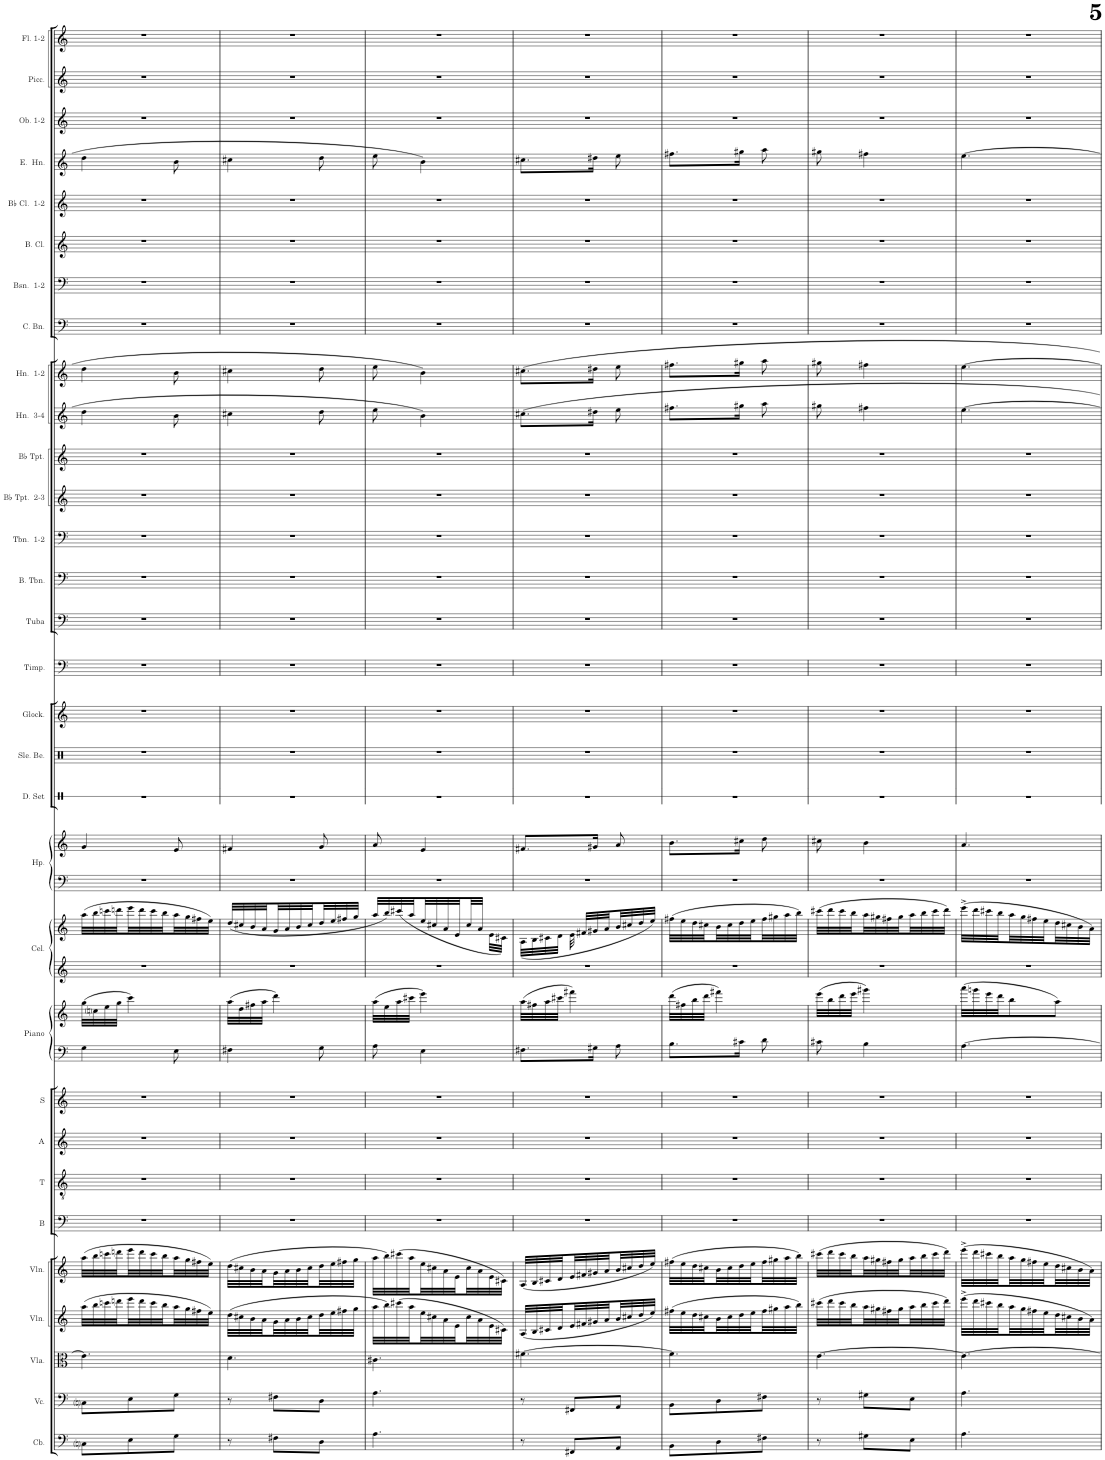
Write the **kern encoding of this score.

**kern	**kern	**kern	**kern	**kern	**kern	**kern	**kern	**kern	**kern	**kern	**kern	**kern	**kern	**kern	**kern	**kern	**kern	**kern	**kern	**kern	**kern	**kern	**kern	**kern	**kern	**kern	**kern	**kern	**kern	**kern	**kern	**kern	**kern
*part31	*part30	*part29	*part28	*part27	*part26	*part25	*part24	*part23	*part22	*part22	*part21	*part21	*part20	*part20	*part19	*part18	*part17	*part16	*part15	*part14	*part13	*part12	*part11	*part10	*part9	*part8	*part7	*part6	*part5	*part4	*part3	*part2	*part1
*staff34	*staff33	*staff32	*staff31	*staff30	*staff29	*staff28	*staff27	*staff26	*staff25	*staff24	*staff23	*staff22	*staff21	*staff20	*staff19	*staff18	*staff17	*staff16	*staff15	*staff14	*staff13	*staff12	*staff11	*staff10	*staff9	*staff8	*staff7	*staff6	*staff5	*staff4	*staff3	*staff2	*staff1
*I"Contrabass	*I"Violoncello	*I"Viola	*I"Violin	*I"Violin	*I"Bass	*I"Tenor	*I"Alto	*I"Soprano	*I"Piano	*	*I"Celesta	*	*I"Harp	*	*I"Percussion	*I"Percussion	*I"Percussion	*I"Timpani	*I"Tuba	*I"Bass Trombone	*I"Trombone 1-2	*I"Trumpet in Bb 2-3	*I"Trumpet in Bb	*I"Horn in F 3-4	*I"Horn in F 1-2	*I"Contrabassoon	*I"Bassoon 1-2	*I"Bass Clarinet	*I"Clarinet in Bb 1-2	*I"English Horn	*I"Oboe 1-2	*I"Flute 3-Picc.	*I"Flute 1-2
*I'Cb.	*I'Vc.	*I'Vla.	*I'Vln.	*I'Vln.	*I'B	*I'T	*I'A	*I'S	*I'Piano	*	*I'Cel.	*	*I'Hp.	*	*I'Perc.	*I'Perc.	*I'Perc.	*I'Timp.	*I'Tuba	*I'B. Tbn.	*I'Tbn.  1-2	*	*	*I'Hn.  3-4	*I'Hn.  1-2	*I'C. Bn.	*I'Bsn.  1-2	*I'B. Cl.	*	*I'E.  Hn.	*I'Ob. 1-2	*I'Picc.	*I'Fl. 1-2
!!LO:PB:g=z
*clefF4	*clefF4	*clefC3	*clefG2	*clefG2	*clefF4	*clefGv2	*clefG2	*clefG2	*clefF4	*clefG2	*clefG2	*clefG2	*clefF4	*clefG2	*clefX	*clefX	*clefG2	*clefF4	*clefF4	*clefF4	*clefF4	*clefG2	*clefG2	*clefG2	*clefG2	*clefF4	*clefF4	*clefG2	*clefG2	*clefG2	*clefG2	*clefG2	*clefG2
*Trd7c12	*	*	*	*	*	*	*	*	*	*	*Trd-7c-12	*Trd-7c-12	*	*	*	*	*Trd-14c-24	*	*	*	*	*Trd1c2	*Trd1c2	*Trd4c7	*Trd4c7	*Trd7c12	*	*Trd8c14	*Trd1c2	*Trd4c7	*	*Trd-7c-12	*
*k[]	*k[]	*k[]	*k[]	*k[]	*k[]	*k[]	*k[]	*k[]	*k[]	*k[]	*k[]	*k[]	*k[]	*k[]	*k[]	*k[]	*k[]	*k[]	*k[]	*k[]	*k[]	*k[]	*k[]	*k[]	*k[]	*k[]	*k[]	*k[]	*k[]	*k[]	*k[]	*k[]	*k[]
*M3/8	*M3/8	*M3/8	*M3/8	*M3/8	*M3/8	*M3/8	*M3/8	*M3/8	*M3/8	*M3/8	*M3/8	*M3/8	*M3/8	*M3/8	*M3/8	*M3/8	*M3/8	*M3/8	*M3/8	*M3/8	*M3/8	*M3/8	*M3/8	*M3/8	*M3/8	*M3/8	*M3/8	*M3/8	*M3/8	*M3/8	*M3/8	*M3/8	*M3/8
=32	=32	=32	=32	=32	=32	=32	=32	=32	=32	=32	=32	=32	=32	=32	=32	=32	=32	=32	=32	=32	=32	=32	=32	=32	=32	=32	=32	=32	=32	=32	=32	=32	=32
8Cni\L	8Cni\L	4.e\]	(32aa\LLL	(32aa\LLL	4.r	4.r	4.r	4.r	4G\	(32gg\LLL	4.r	(32aa\LLL	4.r	4g/	4.r	4.r	4.r	4.r	4.r	4.r	4.r	4.r	4.r	4dd\	4dd\	4.r	4.r	4.r	4.r	4dd\	4.r	4.r	4.r
.	.	.	32bb\	32bb\	.	.	.	.	.	32ccni\	.	32bb\	.	.	.	.	.	.	.	.	.	.	.	.	.	.	.	.	.	.	.	.	.
.	.	.	32cccn\	32cccn\	.	.	.	.	.	32ee\	.	32cccn\	.	.	.	.	.	.	.	.	.	.	.	.	.	.	.	.	.	.	.	.	.
.	.	.	32dddn\	32dddn\	.	.	.	.	.	32gg\JJJ	.	32dddn\	.	.	.	.	.	.	.	.	.	.	.	.	.	.	.	.	.	.	.	.	.
8E\	8E\	.	32eee\	32eee\	.	.	.	.	.	4ccc\)	.	32eee\	.	.	.	.	.	.	.	.	.	.	.	.	.	.	.	.	.	.	.	.	.
.	.	.	32ddd\	32ddd\	.	.	.	.	.	.	.	32ddd\	.	.	.	.	.	.	.	.	.	.	.	.	.	.	.	.	.	.	.	.	.
.	.	.	32ccc\	32ccc\	.	.	.	.	.	.	.	32ccc\	.	.	.	.	.	.	.	.	.	.	.	.	.	.	.	.	.	.	.	.	.
.	.	.	32bb\	32bb\	.	.	.	.	.	.	.	32bb\	.	.	.	.	.	.	.	.	.	.	.	.	.	.	.	.	.	.	.	.	.
8G\J	8G\J	.	32aa\	32aa\	.	.	.	.	8E\	.	.	32aa\	.	8e/	.	.	.	.	.	.	.	.	.	8b\	8b\	.	.	.	.	8b\	.	.	.
.	.	.	32gg\	32gg\	.	.	.	.	.	.	.	32gg\	.	.	.	.	.	.	.	.	.	.	.	.	.	.	.	.	.	.	.	.	.
.	.	.	32ff#X\	32ff#X\	.	.	.	.	.	.	.	32ff#X\	.	.	.	.	.	.	.	.	.	.	.	.	.	.	.	.	.	.	.	.	.
.	.	.	32ee\JJJ)	32ee\JJJ)	.	.	.	.	.	.	.	32ee\JJJ)	.	.	.	.	.	.	.	.	.	.	.	.	.	.	.	.	.	.	.	.	.
=33	=33	=33	=33	=33	=33	=33	=33	=33	=33	=33	=33	=33	=33	=33	=33	=33	=33	=33	=33	=33	=33	=33	=33	=33	=33	=33	=33	=33	=33	=33	=33	=33	=33
8r	8r	4.d\	(>32dd\LLL	(>32dd\LLL	4.r	4.r	4.r	4.r	4F#X\	(32aa\LLL	4.r	(<32dd/LLL	4.r	4f#X/	4.r	4.r	4.r	4.r	4.r	4.r	4.r	4.r	4.r	4cc#X\	4cc#X\	4.r	4.r	4.r	4.r	4cc#X\	4.r	4.r	4.r
.	.	.	32cc#X\	32cc#X\	.	.	.	.	.	32dd\	.	32cc#X/	.	.	.	.	.	.	.	.	.	.	.	.	.	.	.	.	.	.	.	.	.
.	.	.	32b\	32b\	.	.	.	.	.	32ff#X\	.	32b/	.	.	.	.	.	.	.	.	.	.	.	.	.	.	.	.	.	.	.	.	.
.	.	.	32a\	32a\	.	.	.	.	.	32aa\JJJ	.	32a/	.	.	.	.	.	.	.	.	.	.	.	.	.	.	.	.	.	.	.	.	.
8F#X\L	8F#X\L	.	32g\	32g\	.	.	.	.	.	4ddd\)	.	32g/	.	.	.	.	.	.	.	.	.	.	.	.	.	.	.	.	.	.	.	.	.
.	.	.	32a\	32a\	.	.	.	.	.	.	.	32a/	.	.	.	.	.	.	.	.	.	.	.	.	.	.	.	.	.	.	.	.	.
.	.	.	32b\	32b\	.	.	.	.	.	.	.	32b/	.	.	.	.	.	.	.	.	.	.	.	.	.	.	.	.	.	.	.	.	.
.	.	.	32cc#\	32cc#\	.	.	.	.	.	.	.	32cc#/	.	.	.	.	.	.	.	.	.	.	.	.	.	.	.	.	.	.	.	.	.
8D\J	8D\J	.	32dd\	32dd\	.	.	.	.	8G\	.	.	32dd/	.	8g/	.	.	.	.	.	.	.	.	.	8dd\	8dd\	.	.	.	.	8dd\	.	.	.
.	.	.	32ee\	32ee\	.	.	.	.	.	.	.	32ee/	.	.	.	.	.	.	.	.	.	.	.	.	.	.	.	.	.	.	.	.	.
.	.	.	32ff#X\	32ff#X\	.	.	.	.	.	.	.	32ff#X/	.	.	.	.	.	.	.	.	.	.	.	.	.	.	.	.	.	.	.	.	.
.	.	.	32gg\JJJ	32gg\JJJ	.	.	.	.	.	.	.	32gg/JJJ	.	.	.	.	.	.	.	.	.	.	.	.	.	.	.	.	.	.	.	.	.
=34	=34	=34	=34	=34	=34	=34	=34	=34	=34	=34	=34	=34	=34	=34	=34	=34	=34	=34	=34	=34	=34	=34	=34	=34	=34	=34	=34	=34	=34	=34	=34	=34	=34
4.A\	4.A\	4.c#X\	32aa\LLL	32aa\LLL	4.r	4.r	4.r	4.r	8A\	(32aa\LLL	4.r	32aa/LLL	4.r	8a/	4.r	4.r	4.r	4.r	4.r	4.r	4.r	4.r	4.r	8ee\	8ee\	4.r	4.r	4.r	4.r	8ee\	4.r	4.r	4.r
.	.	.	32bb\)	32bb\)	.	.	.	.	.	32ee\	.	32bb/)	.	.	.	.	.	.	.	.	.	.	.	.	.	.	.	.	.	.	.	.	.
.	.	.	(>32ccc#X\	(>32ccc#X\	.	.	.	.	.	32aa\	.	(<32ccc#X/	.	.	.	.	.	.	.	.	.	.	.	.	.	.	.	.	.	.	.	.	.
.	.	.	32aa\	32aa\	.	.	.	.	.	32ccc#X\JJJ	.	32aa/	.	.	.	.	.	.	.	.	.	.	.	.	.	.	.	.	.	.	.	.	.
.	.	.	32ee\	32ee\	.	.	.	.	4E\	4eee\)	.	32ee/	.	4e/	.	.	.	.	.	.	.	.	.	4b\	4b\	.	.	.	.	4b\	.	.	.
.	.	.	32cc#X\	32cc#X\	.	.	.	.	.	.	.	32cc#X/	.	.	.	.	.	.	.	.	.	.	.	.	.	.	.	.	.	.	.	.	.
.	.	.	32a\	32a\	.	.	.	.	.	.	.	32a/	.	.	.	.	.	.	.	.	.	.	.	.	.	.	.	.	.	.	.	.	.
.	.	.	32e\	32e\	.	.	.	.	.	.	.	32e/	.	.	.	.	.	.	.	.	.	.	.	.	.	.	.	.	.	.	.	.	.
.	.	.	32cc#\	32cc#\	.	.	.	.	.	.	.	32cc#/	.	.	.	.	.	.	.	.	.	.	.	.	.	.	.	.	.	.	.	.	.
.	.	.	32a\	32a\	.	.	.	.	.	.	.	32a/JJJ	.	.	.	.	.	.	.	.	.	.	.	.	.	.	.	.	.	.	.	.	.
.	.	.	32e\	32e\	.	.	.	.	.	.	.	32e\LLL	.	.	.	.	.	.	.	.	.	.	.	.	.	.	.	.	.	.	.	.	.
.	.	.	32c#X\JJJ)	32c#X\JJJ)	.	.	.	.	.	.	.	32c#X\JJJ)	.	.	.	.	.	.	.	.	.	.	.	.	.	.	.	.	.	.	.	.	.
=35	=35	=35	=35	=35	=35	=35	=35	=35	=35	=35	=35	=35	=35	=35	=35	=35	=35	=35	=35	=35	=35	=35	=35	=35	=35	=35	=35	=35	=35	=35	=35	=35	=35
8r	8r	[4.f#X\	(<32A/LLL	(<32A/LLL	4.r	4.r	4.r	4.r	8.F#X\L	(32aa\LLL	4.r	(<32A\LLL	4.r	8.f#X/L	4.r	4.r	4.r	4.r	4.r	4.r	4.r	4.r	4.r	8.cc#X\L	8.cc#X\L	4.r	4.r	4.r	4.r	8.cc#X\L	4.r	4.r	4.r
.	.	.	32B/	32B/	.	.	.	.	.	32ff#X\	.	32B\	.	.	.	.	.	.	.	.	.	.	.	.	.	.	.	.	.	.	.	.	.
.	.	.	32c#X/	32c#X/	.	.	.	.	.	32aa\	.	32c#X\	.	.	.	.	.	.	.	.	.	.	.	.	.	.	.	.	.	.	.	.	.
.	.	.	32d/JJ	32d/JJ	.	.	.	.	.	32ccc#X\JJJ	.	32d\JJJ	.	.	.	.	.	.	.	.	.	.	.	.	.	.	.	.	.	.	.	.	.
8FF#X/L	8FF#X/L	.	32e/LL	32e/LL	.	.	.	.	.	4fff#X\)	.	32e\	.	.	.	.	.	.	.	.	.	.	.	.	.	.	.	.	.	.	.	.	.
.	.	.	32f#X/	32f#X/	.	.	.	.	.	.	.	32f#X/LLL	.	.	.	.	.	.	.	.	.	.	.	.	.	.	.	.	.	.	.	.	.
.	.	.	32g#X/	32g#X/	.	.	.	.	16G#X\Jk	.	.	32g#X/	.	16g#X/Jk	.	.	.	.	.	.	.	.	.	16dd#X\Jk	16dd#X\Jk	.	.	.	.	16dd#X\Jk	.	.	.
.	.	.	32a/	32a/	.	.	.	.	.	.	.	32a/	.	.	.	.	.	.	.	.	.	.	.	.	.	.	.	.	.	.	.	.	.
8AA/J	8AA/J	.	32b/	32b/	.	.	.	.	8A\	.	.	32b/	.	8a/	.	.	.	.	.	.	.	.	.	8ee\	8ee\	.	.	.	.	8ee\	.	.	.
.	.	.	32cc#X/	32cc#X/	.	.	.	.	.	.	.	32cc#X/	.	.	.	.	.	.	.	.	.	.	.	.	.	.	.	.	.	.	.	.	.
.	.	.	32dd/	32dd/	.	.	.	.	.	.	.	32dd/	.	.	.	.	.	.	.	.	.	.	.	.	.	.	.	.	.	.	.	.	.
.	.	.	32ee/JJJ)	32ee/JJJ)	.	.	.	.	.	.	.	32ee/JJJ)	.	.	.	.	.	.	.	.	.	.	.	.	.	.	.	.	.	.	.	.	.
=36	=36	=36	=36	=36	=36	=36	=36	=36	=36	=36	=36	=36	=36	=36	=36	=36	=36	=36	=36	=36	=36	=36	=36	=36	=36	=36	=36	=36	=36	=36	=36	=36	=36
8BB\L	8BB\L	4.f#\]	(32ff#X\LLL	(32ff#X\LLL	4.r	4.r	4.r	4.r	8.B\L	(32ddd\LLL	4.r	(32ff#X\LLL	4.r	8.b\L	4.r	4.r	4.r	4.r	4.r	4.r	4.r	4.r	4.r	8.ff#X\L	8.ff#X\L	4.r	4.r	4.r	4.r	8.ff#X\L	4.r	4.r	4.r
.	.	.	32ee\	32ee\	.	.	.	.	.	32ff#X\	.	32ee\	.	.	.	.	.	.	.	.	.	.	.	.	.	.	.	.	.	.	.	.	.
.	.	.	32dd\	32dd\	.	.	.	.	.	32bb\	.	32dd\	.	.	.	.	.	.	.	.	.	.	.	.	.	.	.	.	.	.	.	.	.
.	.	.	32cc#X\	32cc#X\	.	.	.	.	.	32ddd\JJJ	.	32cc#X\	.	.	.	.	.	.	.	.	.	.	.	.	.	.	.	.	.	.	.	.	.
8D\	8D\	.	32b\	32b\	.	.	.	.	.	4fff#X\)	.	32b\	.	.	.	.	.	.	.	.	.	.	.	.	.	.	.	.	.	.	.	.	.
.	.	.	32cc#\	32cc#\	.	.	.	.	.	.	.	32cc#\	.	.	.	.	.	.	.	.	.	.	.	.	.	.	.	.	.	.	.	.	.
.	.	.	32dd\	32dd\	.	.	.	.	16c#X\Jk	.	.	32dd\	.	16cc#X\Jk	.	.	.	.	.	.	.	.	.	16gg#X\Jk	16gg#X\Jk	.	.	.	.	16gg#X\Jk	.	.	.
.	.	.	32ee\	32ee\	.	.	.	.	.	.	.	32ee\	.	.	.	.	.	.	.	.	.	.	.	.	.	.	.	.	.	.	.	.	.
8F#X\J	8F#X\J	.	32ff#\	32ff#\	.	.	.	.	8d\	.	.	32ff#\	.	8dd\	.	.	.	.	.	.	.	.	.	8aa\	8aa\	.	.	.	.	8aa\	.	.	.
.	.	.	32gg#X\	32gg#X\	.	.	.	.	.	.	.	32gg#X\	.	.	.	.	.	.	.	.	.	.	.	.	.	.	.	.	.	.	.	.	.
.	.	.	32aa\	32aa\	.	.	.	.	.	.	.	32aa\	.	.	.	.	.	.	.	.	.	.	.	.	.	.	.	.	.	.	.	.	.
.	.	.	32bb\JJJ)	32bb\JJJ)	.	.	.	.	.	.	.	32bb\JJJ)	.	.	.	.	.	.	.	.	.	.	.	.	.	.	.	.	.	.	.	.	.
=37	=37	=37	=37	=37	=37	=37	=37	=37	=37	=37	=37	=37	=37	=37	=37	=37	=37	=37	=37	=37	=37	=37	=37	=37	=37	=37	=37	=37	=37	=37	=37	=37	=37
8r	8r	[4.e\	(32ccc#X\LLL	(32ccc#X\LLL	4.r	4.r	4.r	4.r	8c#X\	(32eee\LLL	4.r	(32ccc#X\LLL	4.r	8cc#X\	4.r	4.r	4.r	4.r	4.r	4.r	4.r	4.r	4.r	8gg#X\	8gg#X\	4.r	4.r	4.r	4.r	8gg#X\	4.r	4.r	4.r
.	.	.	32ddd\	32ddd\	.	.	.	.	.	32bb\	.	32ddd\	.	.	.	.	.	.	.	.	.	.	.	.	.	.	.	.	.	.	.	.	.
.	.	.	32ccc#\	32ccc#\	.	.	.	.	.	32ddd\	.	32ccc#\	.	.	.	.	.	.	.	.	.	.	.	.	.	.	.	.	.	.	.	.	.
.	.	.	32bb\	32bb\	.	.	.	.	.	32eee\JJJ	.	32bb\	.	.	.	.	.	.	.	.	.	.	.	.	.	.	.	.	.	.	.	.	.
8G#X\L	8G#X\L	.	32aa\	32aa\	.	.	.	.	4B\	4ggg#X\)	.	32aa\	.	4b\	.	.	.	.	.	.	.	.	.	4ff#X\	4ff#X\	.	.	.	.	4ff#X\	.	.	.
.	.	.	32gg#X\	32gg#X\	.	.	.	.	.	.	.	32gg#X\	.	.	.	.	.	.	.	.	.	.	.	.	.	.	.	.	.	.	.	.	.
.	.	.	32ff#X\	32ff#X\	.	.	.	.	.	.	.	32ff#X\	.	.	.	.	.	.	.	.	.	.	.	.	.	.	.	.	.	.	.	.	.
.	.	.	32gg#\	32gg#\	.	.	.	.	.	.	.	32gg#\	.	.	.	.	.	.	.	.	.	.	.	.	.	.	.	.	.	.	.	.	.
8E\J	8E\J	.	32aa\	32aa\	.	.	.	.	.	.	.	32aa\	.	.	.	.	.	.	.	.	.	.	.	.	.	.	.	.	.	.	.	.	.
.	.	.	32bb\	32bb\	.	.	.	.	.	.	.	32bb\	.	.	.	.	.	.	.	.	.	.	.	.	.	.	.	.	.	.	.	.	.
.	.	.	32ccc#\	32ccc#\	.	.	.	.	.	.	.	32ccc#\	.	.	.	.	.	.	.	.	.	.	.	.	.	.	.	.	.	.	.	.	.
.	.	.	32ddd\JJJ)	32ddd\JJJ)	.	.	.	.	.	.	.	32ddd\JJJ)	.	.	.	.	.	.	.	.	.	.	.	.	.	.	.	.	.	.	.	.	.
=38	=38	=38	=38	=38	=38	=38	=38	=38	=38	=38	=38	=38	=38	=38	=38	=38	=38	=38	=38	=38	=38	=38	=38	=38	=38	=38	=38	=38	=38	=38	=38	=38	=38
4.A\	4.A\	4.e\_	(32eee^\LLL	(32eee^\LLL	4.r	4.r	4.r	4.r	[4.A\	(32aaa\LLL	4.r	(32eee^\LLL	4.r	4.a/	4.r	4.r	4.r	4.r	4.r	4.r	4.r	4.r	4.r	[4.ee\	[4.ee\	4.r	4.r	4.r	4.r	[4.ee\	4.r	4.r	4.r
.	.	.	32ddd\	32ddd\	.	.	.	.	.	32gggn\	.	32ddd\	.	.	.	.	.	.	.	.	.	.	.	.	.	.	.	.	.	.	.	.	.
.	.	.	32ccc#X\	32ccc#X\	.	.	.	.	.	32eee\	.	32ccc#X\	.	.	.	.	.	.	.	.	.	.	.	.	.	.	.	.	.	.	.	.	.
.	.	.	32bb\	32bb\	.	.	.	.	.	32ddd\JJ	.	32bb\	.	.	.	.	.	.	.	.	.	.	.	.	.	.	.	.	.	.	.	.	.
.	.	.	32aa\	32aa\	.	.	.	.	.	8bb\	.	32aa\	.	.	.	.	.	.	.	.	.	.	.	.	.	.	.	.	.	.	.	.	.
.	.	.	32gg\	32gg\	.	.	.	.	.	.	.	32gg\	.	.	.	.	.	.	.	.	.	.	.	.	.	.	.	.	.	.	.	.	.
.	.	.	32ff#X\	32ff#X\	.	.	.	.	.	.	.	32ff#X\	.	.	.	.	.	.	.	.	.	.	.	.	.	.	.	.	.	.	.	.	.
.	.	.	32ee\	32ee\	.	.	.	.	.	.	.	32ee\	.	.	.	.	.	.	.	.	.	.	.	.	.	.	.	.	.	.	.	.	.
.	.	.	32dd\	32dd\	.	.	.	.	.	8aa\J)	.	32dd\	.	.	.	.	.	.	.	.	.	.	.	.	.	.	.	.	.	.	.	.	.
.	.	.	32cc#X\	32cc#X\	.	.	.	.	.	.	.	32cc#X\	.	.	.	.	.	.	.	.	.	.	.	.	.	.	.	.	.	.	.	.	.
.	.	.	32b\	32b\	.	.	.	.	.	.	.	32b\	.	.	.	.	.	.	.	.	.	.	.	.	.	.	.	.	.	.	.	.	.
.	.	.	32a\JJJ)	32a\JJJ)	.	.	.	.	.	.	.	32a\JJJ)	.	.	.	.	.	.	.	.	.	.	.	.	.	.	.	.	.	.	.	.	.
=	=	=	=	=	=	=	=	=	=	=	=	=	=	=	=	=	=	=	=	=	=	=	=	=	=	=	=	=	=	=	=	=	=
*-	*-	*-	*-	*-	*-	*-	*-	*-	*-	*-	*-	*-	*-	*-	*-	*-	*-	*-	*-	*-	*-	*-	*-	*-	*-	*-	*-	*-	*-	*-	*-	*-	*-
